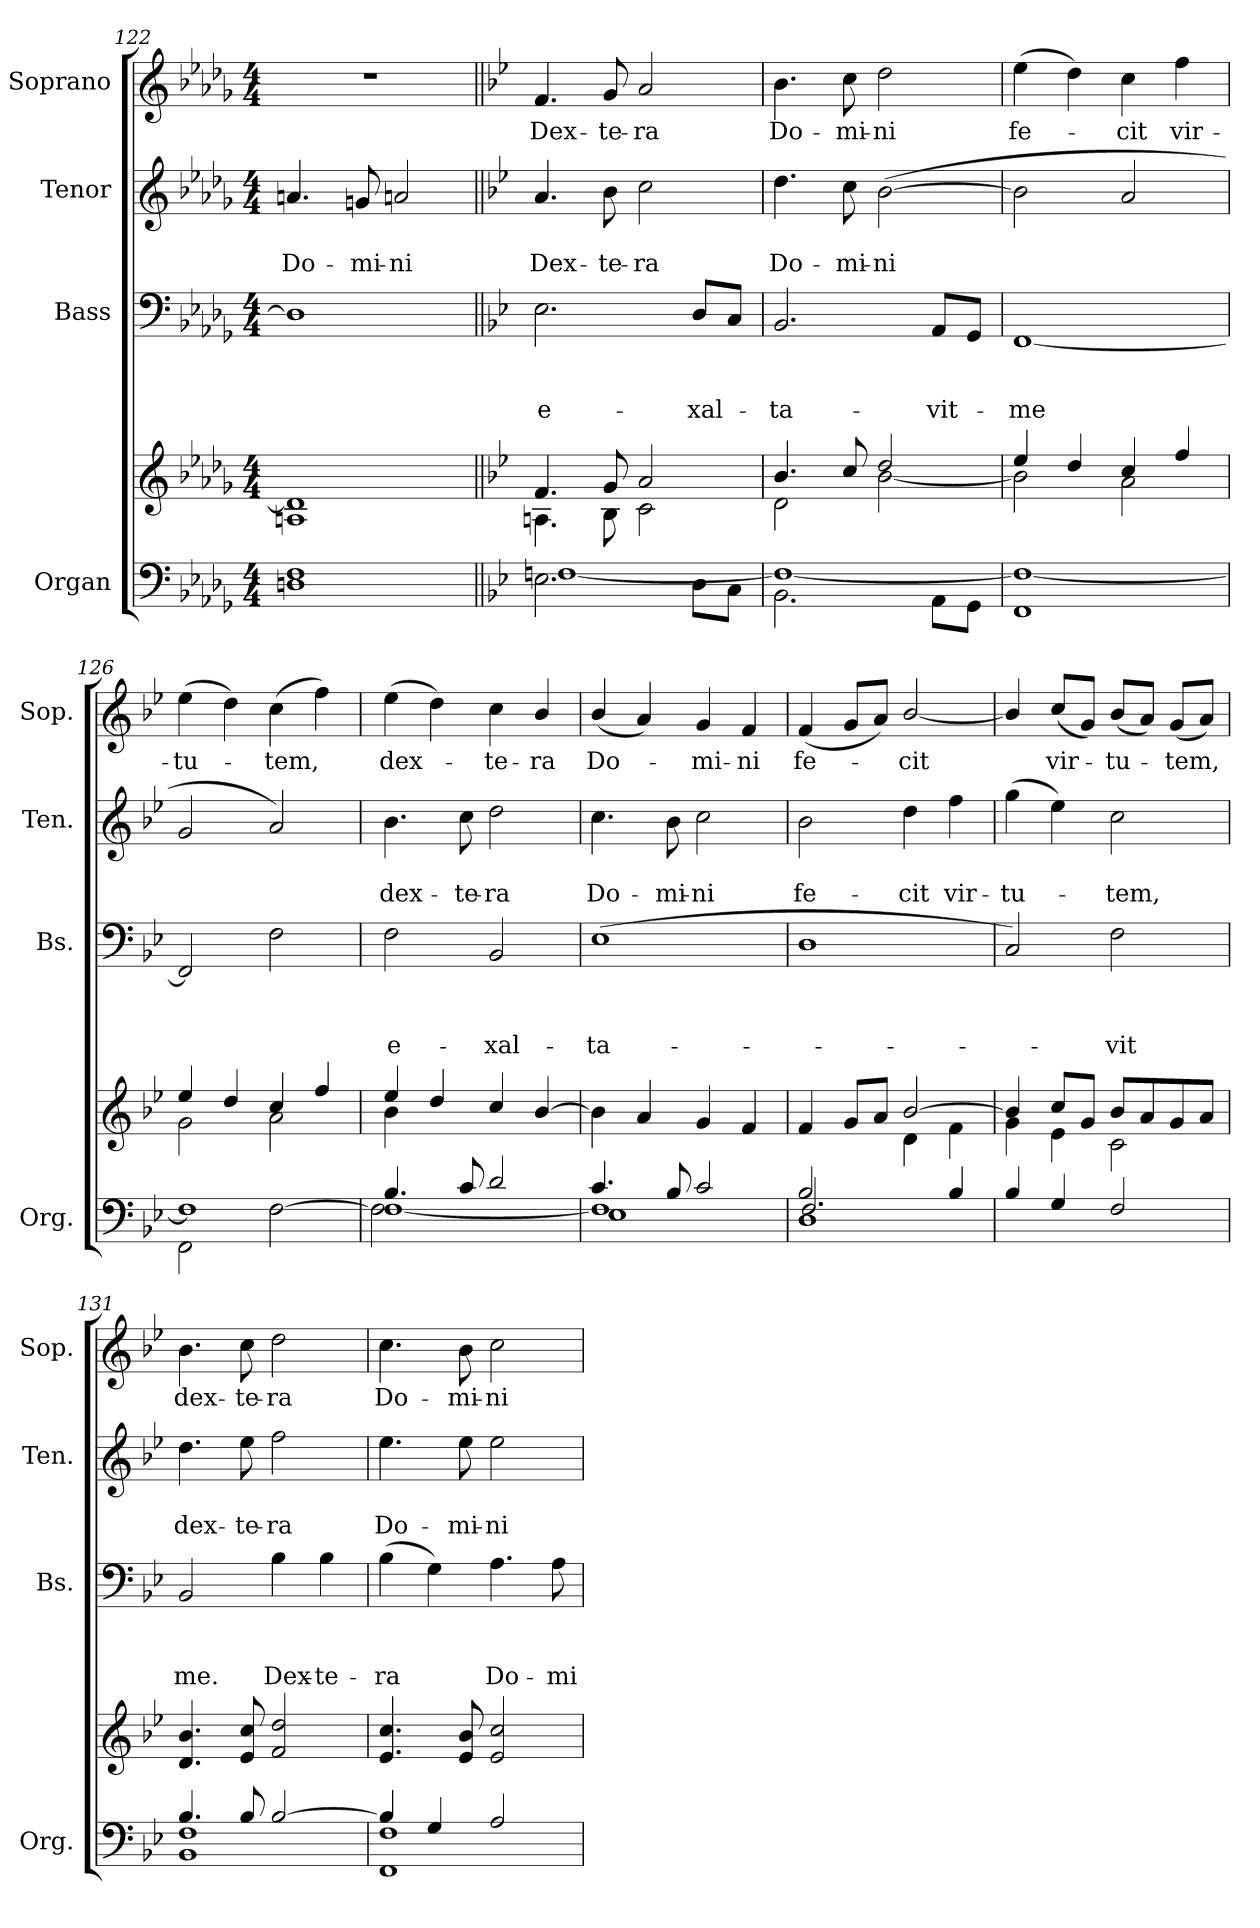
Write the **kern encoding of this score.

**kern	**kern	**kern	**text	**text	**text	**kern	**text	**text	**kern	**text
*part4	*part4	*part3	*part3	*part3	*part3	*part2	*part2	*part2	*part1	*part1
*staff5	*staff4	*staff3	*staff3	*staff3	*staff3	*staff2	*staff2	*staff2	*staff1	*staff1
*I"Organ	*	*I"Bass	*	*	*	*I"Tenor	*	*	*I"Soprano	*
*I'Org.	*	*I'Bs.	*	*	*	*I'Ten.	*	*	*I'Sop.	*
*clefF4	*clefG2	*clefF4	*	*	*	*clefG2	*	*	*clefG2	*
*	*	*	*	*	*	*ITrd7c12	*	*	*	*
*k[b-e-a-d-g-]	*k[b-e-a-d-g-]	*k[b-e-a-d-g-]	*	*	*	*k[b-e-a-d-g-]	*	*	*k[b-e-a-d-g-]	*
*D-:	*D-:	*D-:	*	*	*	*D-:	*	*	*D-:	*
*M4/4	*M4/4	*M4/4	*	*	*	*M4/4	*	*	*M4/4	*
=122	=122	=122	=122	=122	=122	=122	=122	=122	=122	=122
*^	*^	*	*	*	*	*	*	*	*	*
*	*^	*	*^	*	*	*	*	*	*	*	*	*
!	!	!	!	!	!	!	!	!	!	!	!	!LO:LY:b	!	!
1F	1Dn	1ryy	1ryy	1An	1dn]	1Dn]	.	.	.	4.An/	.	Do-	1r	.
!	!	!	!	!	!	!	!	!	!	!	!	!LO:LY:b	!	!
.	.	.	.	.	.	.	.	.	.	8Gn/	.	-mi-	.	.
!	!	!	!	!	!	!	!	!	!	!	!	!LO:LY:b	!	!
.	.	.	.	.	.	.	.	.	.	2An/	.	-ni	.	.
!!LO:LB:g=z
=123||	=123||	=123||	=123||	=123||	=123||	=123||	=123||	=123||	=123||	=123||	=123||	=123||	=123||	=123||
*k[b-e-]	*	*	*k[b-e-]	*	*	*k[b-e-]	*	*	*	*k[b-e-]	*	*	*k[b-e-]	*
*B-:	*	*	*B-:	*	*	*B-:	*	*	*	*B-:	*	*	*B-:	*
!	!	!	!	!	!	!	!	!	!LO:LY:b	!	!	!LO:LY:b	!	!LO:LY:b
2.E-\	[>1Fni	1ryy	1ryy	4.Ani\	4.f/	2.E-\	.	.	e-	4.A/	.	Dex-	4.f/	Dex-
!	!	!	!	!	!	!	!	!	!	!	!	!LO:LY:b	!	!LO:LY:b
.	.	.	.	8B-\	8g/	.	.	.	.	8B-\	.	-te-	8g/	-te-
!	!	!	!	!	!	!	!	!	!	!	!	!LO:LY:b	!	!LO:LY:b
.	.	.	.	2c\	2a/	.	.	.	.	2c\	.	-ra	2a/	-ra
!	!	!	!	!	!	!	!	!	!LO:LY:b	!	!	!	!	!
8D\L	.	.	.	.	.	8D/L	.	.	-xal-	.	.	.	.	.
8C\J	.	.	.	.	.	8C/J	.	.	.	.	.	.	.	.
=124	=124	=124	=124	=124	=124	=124	=124	=124	=124	=124	=124	=124	=124	=124
!	!	!	!	!	!	!	!	!	!LO:LY:b	!	!	!LO:LY:b	!	!LO:LY:b
2.BB-\	1F_	1ryy	1ryy	2d\	4.b-/	2.BB-/	.	.	-ta-	4.d\	.	Do-	4.b-\	Do-
!	!	!	!	!	!	!	!	!	!	!	!	!LO:LY:b	!	!LO:LY:b
.	.	.	.	.	8cc/	.	.	.	.	8c\	.	-mi-	8cc\	-mi-
!	!	!	!	!	!	!	!	!	!	!	!	!LO:LY:b	!	!LO:LY:b
.	.	.	.	[<2b-\	2dd/	.	.	.	.	(>[>2B-\	.	-ni	2dd\	-ni
!	!	!	!	!	!	!	!	!	!LO:LY:b	!	!	!	!	!
8AA\L	.	.	.	.	.	8AA/L	.	.	-vit-	.	.	.	.	.
8GG\J	.	.	.	.	.	8GG/J	.	.	.	.	.	.	.	.
=125	=125	=125	=125	=125	=125	=125	=125	=125	=125	=125	=125	=125	=125	=125
!	!	!	!	!	!	!	!	!	!LO:LY:b	!	!	!	!	!LO:LY:b
1FF	1F_	1ryy	1ryy	2b-\]	4ee-/	[<1FF	.	.	-me	2B-\]	.	.	(>4ee-\	fe-
.	.	.	.	.	4dd/	.	.	.	.	.	.	.	4dd\)	.
!	!	!	!	!	!	!	!	!	!	!	!	!	!	!LO:LY:b
.	.	.	.	2a\	4cc/	.	.	.	.	2A/	.	.	4cc\	-cit
!	!	!	!	!	!	!	!	!	!	!	!	!	!	!LO:LY:b
.	.	.	.	.	4ff/	.	.	.	.	.	.	.	4ff\	vir-
=126	=126	=126	=126	=126	=126	=126	=126	=126	=126	=126	=126	=126	=126	=126
!	!	!	!	!	!	!	!	!	!	!	!	!	!	!LO:LY:b
2FF\	1F]	2ryy	1ryy	2g\	4ee-/	2FF/]	.	.	.	2G/	.	.	(>4ee-\	-tu-
.	.	.	.	.	4dd/	.	.	.	.	.	.	.	4dd\)	.
!	!	!	!	!	!	!	!	!	!	!	!	!	!	!LO:LY:b
2ryy	.	[<2F\	.	2a\	4cc/	2F\	.	.	.	2A/)	.	.	(>4cc\	-tem,
.	.	.	.	.	4ff/	.	.	.	.	.	.	.	4ff\)	.
=127	=127	=127	=127	=127	=127	=127	=127	=127	=127	=127	=127	=127	=127	=127
!	!	!	!	!	!	!	!	!	!LO:LY:b	!	!	!LO:LY:b	!	!LO:LY:b
4.B-/	[>1F	2F\]	1ryy	4b-\	4ee-/	2F\	.	.	e-	4.B-\	.	dex-	(>4ee-\	dex-
.	.	.	.	2.ryy	4dd/	.	.	.	.	.	.	.	4dd\)	.
!	!	!	!	!	!	!	!	!	!	!	!	!LO:LY:b	!	!
8c/	.	.	.	.	.	.	.	.	.	8c\	.	-te-	.	.
!	!	!	!	!	!	!	!	!	!LO:LY:b	!	!	!LO:LY:b	!	!LO:LY:b
2d/	.	2ryy	.	.	4cc/	2BB-/	.	.	-xal-	2d\	.	-ra	4cc\	-te-
!	!	!	!	!	!	!	!	!	!	!	!	!	!	!LO:LY:b
.	.	.	.	.	[<4b-/	.	.	.	.	.	.	.	4b-/	-ra
=128	=128	=128	=128	=128	=128	=128	=128	=128	=128	=128	=128	=128	=128	=128
!	!	!	!	!	!	!	!	!	!LO:LY:b	!	!	!LO:LY:b	!	!LO:LY:b
4.c/	1F]	1E-	1ryy	1ryy	4b-\]	(>1E-	.	.	-ta-	4.c\	.	Do-	(<4b-/	Do-
.	.	.	.	.	4a/	.	.	.	.	.	.	.	4a/)	.
!	!	!	!	!	!	!	!	!	!	!	!	!LO:LY:b	!	!
8B-/	.	.	.	.	.	.	.	.	.	8B-\	.	-mi-	.	.
!	!	!	!	!	!	!	!	!	!	!	!	!LO:LY:b	!	!LO:LY:b
2c/	.	.	.	.	4g/	.	.	.	.	2c\	.	-ni	4g/	-mi-
!	!	!	!	!	!	!	!	!	!	!	!	!	!	!LO:LY:b
.	.	.	.	.	4f/	.	.	.	.	.	.	.	4f/	-ni
!!LO:PB:g=z
=129	=129	=129	=129	=129	=129	=129	=129	=129	=129	=129	=129	=129	=129	=129
!	!	!	!	!	!	!	!	!	!	!	!	!LO:LY:b	!	!LO:LY:b
2B-/	1D	2.F/	1ryy	2ryy	4f/	1D	.	.	.	2B-\	.	fe-	(<4f/	fe-
.	.	.	.	.	8g/L	.	.	.	.	.	.	.	8g/L	.
.	.	.	.	.	8a/J	.	.	.	.	.	.	.	8a/J)	.
!	!	!	!	!	!	!	!	!	!	!	!	!LO:LY:b	!	!LO:LY:b
4ryy	.	.	.	4d\	[>2b-/	.	.	.	.	4d\	.	-cit	[<2b-/	-cit
!	!	!	!	!	!	!	!	!	!	!	!	!LO:LY:b	!	!
4B-/	.	4ryy	.	4f\	.	.	.	.	.	4f\	.	vir-	.	.
=130	=130	=130	=130	=130	=130	=130	=130	=130	=130	=130	=130	=130	=130	=130
!	!	!	!	!	!	!	!	!	!	!	!	!LO:LY:b	!	!
4B-/	1ryy	1ryy	1ryy	4g\	4b-/]	2C/)	.	.	.	(>4g\	.	-tu-	4b-/]	.
!	!	!	!	!	!	!	!	!	!	!	!	!	!	!LO:LY:b
4G/	.	.	.	4e-\	8cc/L	.	.	.	.	4e-\)	.	.	(<8cc/L	vir-
.	.	.	.	.	8g/J	.	.	.	.	.	.	.	8g/J)	.
!	!	!	!	!	!	!	!	!	!LO:LY:b	!	!	!LO:LY:b	!	!LO:LY:b
2F/	.	.	.	2c\	8b-/L	2F\	.	.	-vit	2c\	.	-tem,	(<8b-/L	-tu-
.	.	.	.	.	8a/	.	.	.	.	.	.	.	8a/J)	.
!	!	!	!	!	!	!	!	!	!	!	!	!	!	!LO:LY:b
.	.	.	.	.	8g/	.	.	.	.	.	.	.	(<8g/L	-tem,
.	.	.	.	.	8a/J	.	.	.	.	.	.	.	8a/J)	.
=131	=131	=131	=131	=131	=131	=131	=131	=131	=131	=131	=131	=131	=131	=131
!	!	!	!	!	!	!	!	!	!LO:LY:b	!	!	!LO:LY:b	!	!LO:LY:b
4.B-/	1BB- 1F	1ryy	1ryy	1ryy	4.d/ 4.b-/	2BB-/	.	.	me.	4.d\	.	dex-	4.b-\	dex-
!	!	!	!	!	!	!	!	!	!	!	!	!LO:LY:b	!	!LO:LY:b
8B-/	.	.	.	.	8e-/ 8cc/	.	.	.	.	8e-\	.	-te-	8cc\	-te-
!	!	!	!	!	!	!	!	!	!LO:LY:b	!	!	!LO:LY:b	!	!LO:LY:b
[>2B-/	.	.	.	.	2f/ 2dd/	4B-\	.	.	Dex-	2f\	.	-ra	2dd\	-ra
!	!	!	!	!	!	!	!	!	!LO:LY:b	!	!	!	!	!
.	.	.	.	.	.	4B-\	.	.	-te-	.	.	.	.	.
=132	=132	=132	=132	=132	=132	=132	=132	=132	=132	=132	=132	=132	=132	=132
!	!	!	!	!	!	!	!	!	!LO:LY:b	!	!	!LO:LY:b	!	!LO:LY:b
4B-/]	1FF 1F	1ryy	1ryy	1ryy	4.e-/ 4.cc/	(>4B-\	.	.	-ra	4.e-\	.	Do-	4.cc\	Do-
4G/	.	.	.	.	.	4G\)	.	.	.	.	.	.	.	.
!	!	!	!	!	!	!	!	!	!	!	!	!LO:LY:b	!	!LO:LY:b
.	.	.	.	.	8e-/ 8b-/	.	.	.	.	8e-\	.	-mi-	8b-\	-mi-
!	!	!	!	!	!	!	!	!	!LO:LY:b	!	!	!LO:LY:b	!	!LO:LY:b
2A/	.	.	.	.	2e-/ 2cc/	4.A\	.	.	Do-	2e-\	.	-ni	2cc\	-ni
!	!	!	!	!	!	!	!	!	!LO:LY:b	!	!	!	!	!
.	.	.	.	.	.	8A\	.	.	-mi-	.	.	.	.	.
*v	*v	*v	*	*	*	*	*	*	*	*	*	*	*	*
*	*v	*v	*v	*	*	*	*	*	*	*	*	*
=	=	=	=	=	=	=	=	=	=	=
*-	*-	*-	*-	*-	*-	*-	*-	*-	*-	*-
